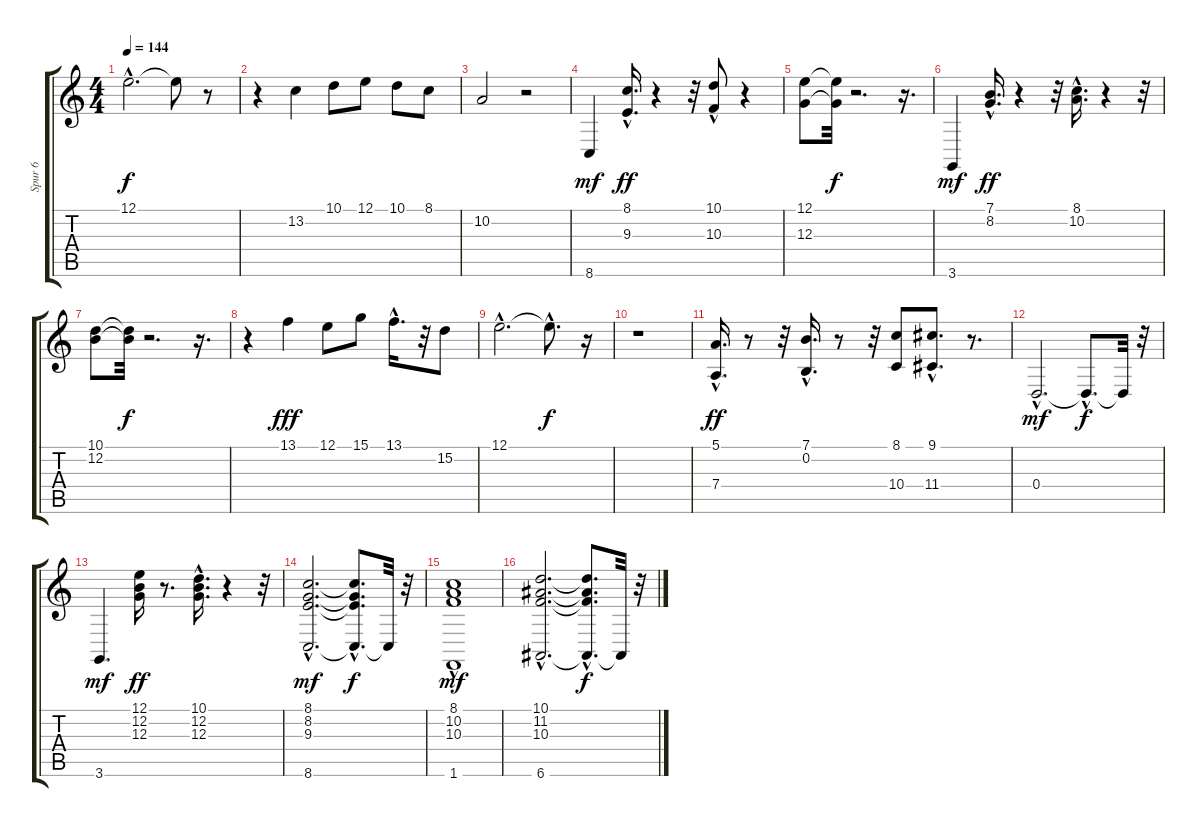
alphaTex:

\track ("Spur 6" "Spur 6") {instrument trombone}
\staff {score tabs}
\tuning (E4 B3 G3 D3 A2 E2) {hide}
\ts (4 4)
\tempo 144
\clef g2
\ks c
12.1{hac}.2{d dy f} 12.1{t}.8 r.8 |
r.4 13.2.4 10.1.8 12.1.8 10.1.8 8.1.8 |
10.2.2 r.2 |
8.6.4{dy mf} (8.1{hac} 9.3{hac}).16{d dy ff} r.4 r.32 (10.1{hac} 10.3).8 r.4 |
(12.1 12.3).8 (12.1{t} 12.3{t}).32{dy f} r.2{d} r.16{d} |
3.6.4{dy mf} (7.1{hac} 8.2{hac}).16{d dy ff} r.4 r.32 (8.1{hac} 10.2{hac}).16{d} r.4 r.32 |
(10.1 12.2).8 (10.1{t} 12.2{t}).32{dy f} r.2{d} r.16{d} |
r.4 13.1.4{dy fff} 12.1.8 15.1.8 13.1{hac}.16{d} r.32 15.2.8 |
12.1{hac}.2{d} 12.1{hac t}.8{d dy f} r.16 |
r.1 |
(5.1{hac} 7.4{hac}).16{d dy ff} r.8 r.32 (7.1{hac} 0.2{hac}).16{d} r.8 r.32 (8.1 10.4).8 (9.1{hac} 11.4{hac}).8{d} r.8{d} |
0.4{hac}.2{d dy mf} 0.4{hac t}.8{d dy f} 0.4{t}.32 r.32 |
3.6.4{d dy mf} (12.1 12.2 12.3).16{dy ff} r.8{d} (10.1{hac} 12.2{hac} 12.3{hac}).16{d} r.4 r.32 |
(8.1{hac} 8.2{hac} 9.3{hac} 8.6{hac}).2{d dy mf} (8.1{t} 8.2{t} 9.3{t} 8.6{hac t}).8{d dy f} 8.6{t}.32 r.32 |
(8.1{hac} 10.2{hac} 10.3{hac} 1.6).1{dy mf} |
(10.1{hac} 11.2{hac} 10.3{hac} 6.6{hac}).2{d} (10.1{hac t} 11.2{t} 10.3{hac t} 6.6{hac t}).8{d dy f} 6.6{t}.32 r.32
